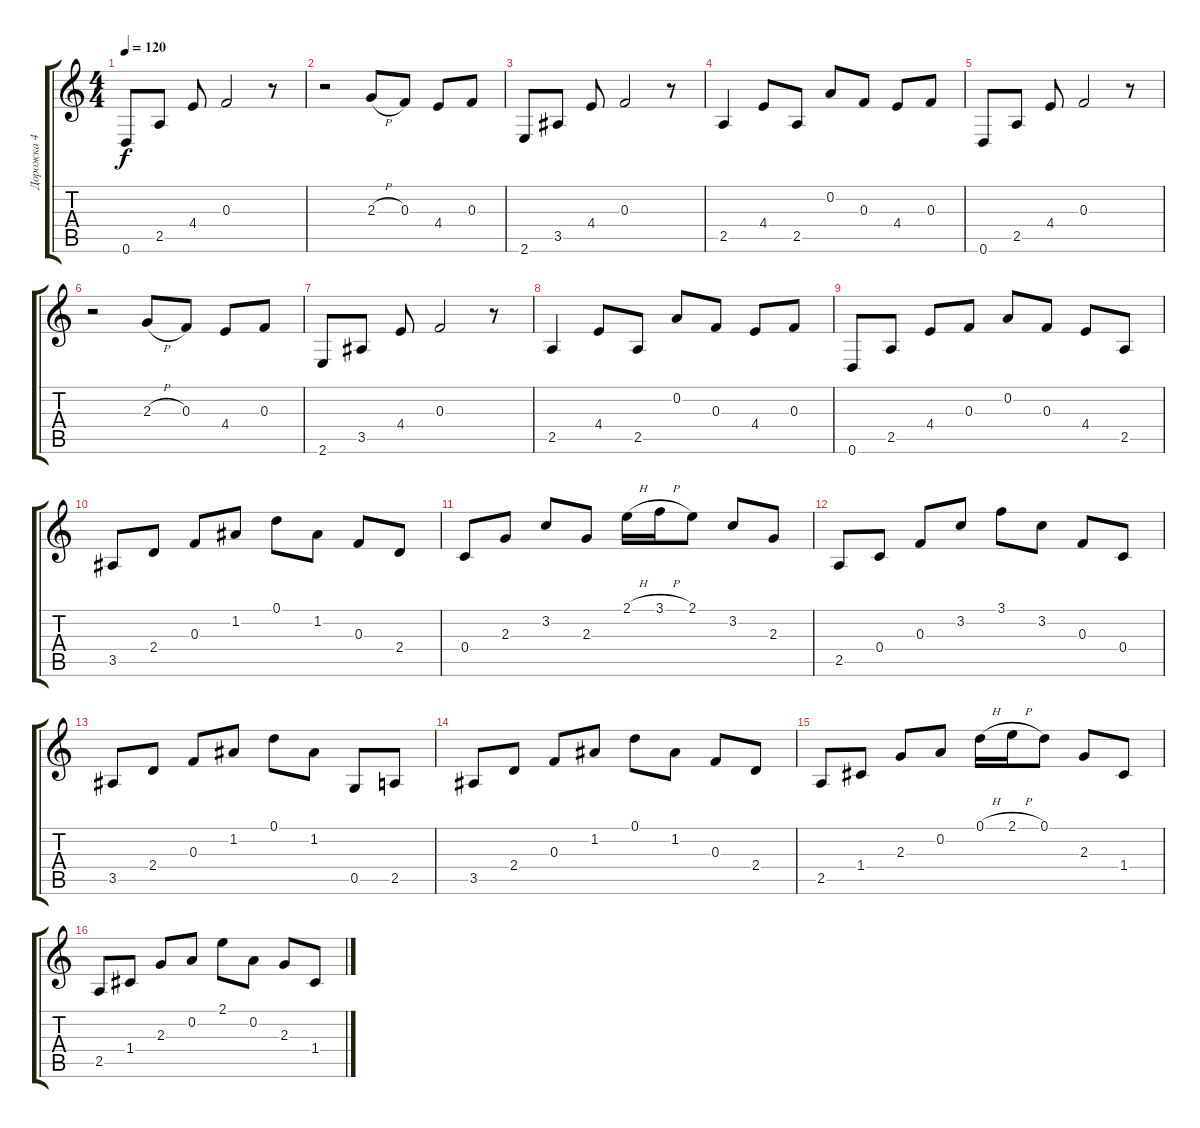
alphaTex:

\track ("Дорожка 4" "Дорожка 4") {instrument acousticguitarsteel}
\staff {score tabs}
\tuning (D4 A3 F3 C3 G2 D2) {hide}
\ts (4 4)
\tempo 120
\clef g2
\ks c
0.6.8{dy f} 2.5.8 4.4.8 0.3.2 r.8 |
r.2 2.3{h}.8 0.3.8 4.4.8 0.3.8 |
2.6.8 3.5.8 4.4.8 0.3.2 r.8 |
2.5.4 4.4.8 2.5.8 0.2.8 0.3.8 4.4.8 0.3.8 |
0.6.8 2.5.8 4.4.8 0.3.2 r.8 |
r.2 2.3{h}.8 0.3.8 4.4.8 0.3.8 |
2.6.8 3.5.8 4.4.8 0.3.2 r.8 |
2.5.4 4.4.8 2.5.8 0.2.8 0.3.8 4.4.8 0.3.8 |
0.6.8 2.5.8 4.4.8 0.3.8 0.2.8 0.3.8 4.4.8 2.5.8 |
3.5.8 2.4.8 0.3.8 1.2.8 0.1.8 1.2.8 0.3.8 2.4.8 |
0.4.8 2.3.8 3.2.8 2.3.8 2.1{h}.16 3.1{h}.16 2.1.8 3.2.8 2.3.8 |
2.5.8 0.4.8 0.3.8 3.2.8 3.1.8 3.2.8 0.3.8 0.4.8 |
3.5.8 2.4.8 0.3.8 1.2.8 0.1.8 1.2.8 0.5.8 2.5.8 |
3.5.8 2.4.8 0.3.8 1.2.8 0.1.8 1.2.8 0.3.8 2.4.8 |
2.5.8 1.4.8 2.3.8 0.2.8 0.1{h}.16 2.1{h}.16 0.1.8 2.3.8 1.4.8 |
2.5.8 1.4.8 2.3.8 0.2.8 2.1.8 0.2.8 2.3.8 1.4.8
